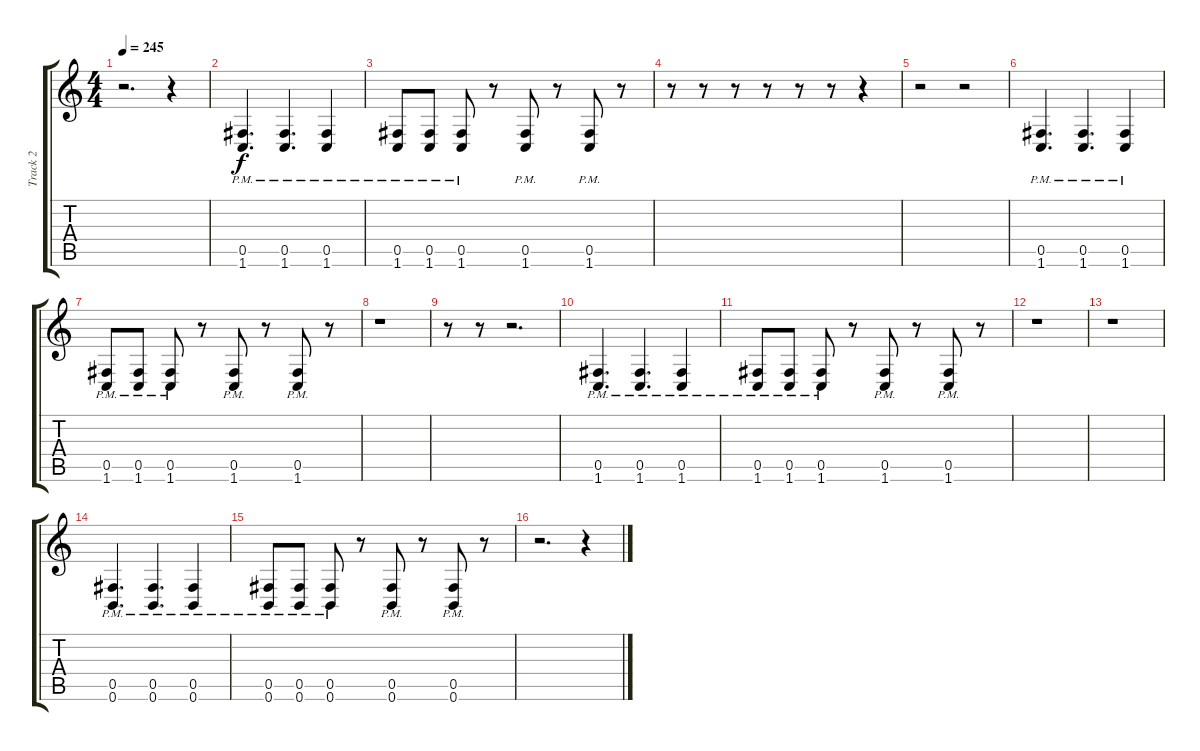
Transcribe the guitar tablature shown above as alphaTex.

\track ("Track 2" "Track 2") {instrument distortionguitar}
\staff {score tabs}
\tuning (Db4 Ab3 E3 B2 Gb2 B1) {hide}
\ts (4 4)
\tempo 245
\clef g2
\ks c
r.2{d dy f} r.4 |
(0.5{pm} 1.6{pm}).4{d} (0.5{pm} 1.6{pm}).4{d} (0.5{pm} 1.6{pm}).4 |
(0.5{pm} 1.6{pm}).8 (0.5{pm} 1.6{pm}).8 (0.5{pm} 1.6{pm}).8 r.8 (0.5{pm} 1.6{pm}).8 r.8 (0.5{pm} 1.6{pm}).8 r.8 |
r.8 r.8 r.8 r.8 r.8 r.8 r.4 |
r.2 r.2 |
(0.5{pm} 1.6{pm}).4{d} (0.5{pm} 1.6{pm}).4{d} (0.5{pm} 1.6{pm}).4 |
(0.5{pm} 1.6{pm}).8 (0.5{pm} 1.6{pm}).8 (0.5{pm} 1.6{pm}).8 r.8 (0.5{pm} 1.6{pm}).8 r.8 (0.5{pm} 1.6{pm}).8 r.8 |
r.1 |
r.8 r.8 r.2{d} |
(0.5{pm} 1.6{pm}).4{d} (0.5{pm} 1.6{pm}).4{d} (0.5{pm} 1.6{pm}).4 |
(0.5{pm} 1.6{pm}).8 (0.5{pm} 1.6{pm}).8 (0.5{pm} 1.6{pm}).8 r.8 (0.5{pm} 1.6{pm}).8 r.8 (0.5{pm} 1.6{pm}).8 r.8 |
r.1 |
r.1 |
(0.5{pm} 0.6{pm}).4{d} (0.5{pm} 0.6{pm}).4{d} (0.5{pm} 0.6{pm}).4 |
(0.5{pm} 0.6{pm}).8 (0.5{pm} 0.6{pm}).8 (0.5{pm} 0.6{pm}).8 r.8 (0.5{pm} 0.6{pm}).8 r.8 (0.5{pm} 0.6{pm}).8 r.8 |
r.2{d} r.4
